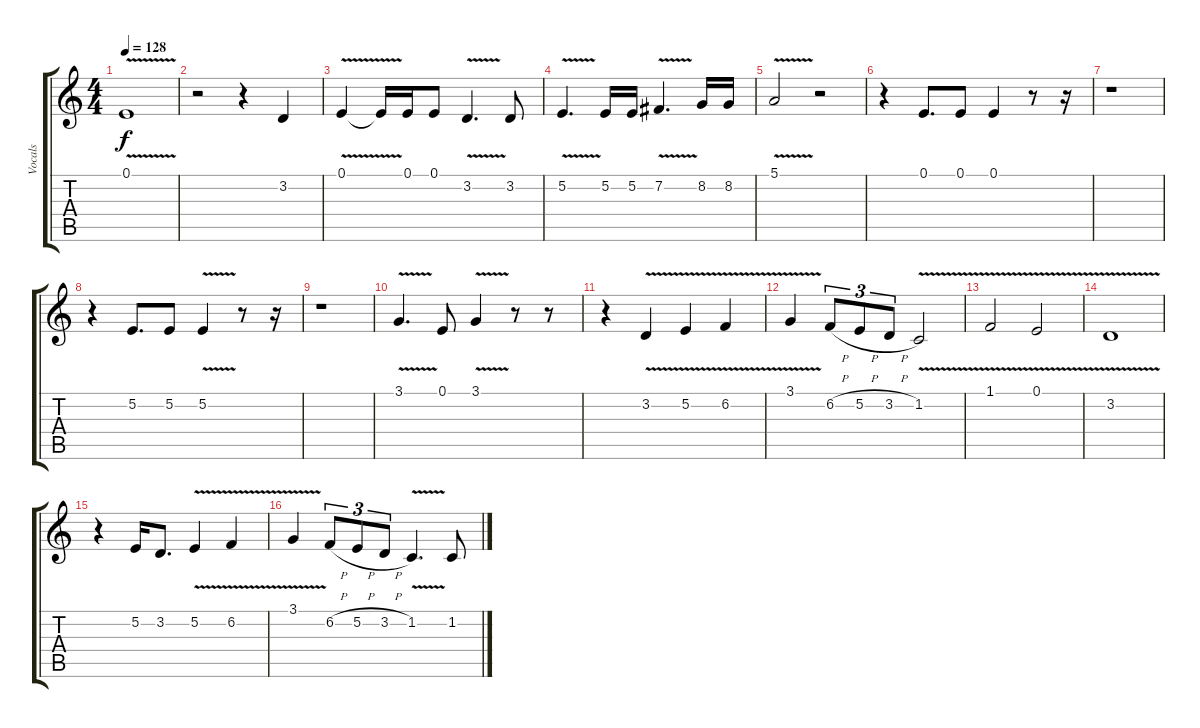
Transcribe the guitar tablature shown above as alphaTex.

\track ("Vocals" "Vocals") {instrument baritonesax}
\staff {score tabs}
\tuning (E4 B3 G3 D3 A2 E2) {hide}
\ts (4 4)
\tempo 128
\clef g2
\ks c
0.1{v}.1{dy f} |
r.2 r.4 3.2.4 |
0.1{v}.4 0.1{t}.16 0.1.16 0.1.8 3.2{v}.4{d} 3.2.8 |
5.2{v}.4{d} 5.2.16 5.2.16 7.2{v}.4{d} 8.2.16 8.2.16 |
5.1{v}.2 r.2 |
r.4 0.1.8{d} 0.1.8 0.1.4 r.8 r.16 |
r.1 |
r.4 5.2.8{d} 5.2.8 5.2{v}.4 r.8 r.16 |
r.1 |
3.1{v}.4{d} 0.1.8 3.1{v}.4 r.8 r.8 |
r.4 3.2{v}.4 5.2{v}.4 6.2{v}.4 |
3.1{v}.4 6.2{h}.8{tu (3 2)} 5.2{h}.8{tu (3 2)} 3.2{h}.8{tu (3 2)} 1.2{v}.2 |
1.1{v}.2 0.1{v}.2 |
3.2{v}.1 |
r.4 5.2.16 3.2.8{d} 5.2{v}.4 6.2{v}.4 |
3.1{v}.4 6.2{h}.8{tu (3 2)} 5.2{h}.8{tu (3 2)} 3.2{h}.8{tu (3 2)} 1.2{v}.4{d} 1.2.8
